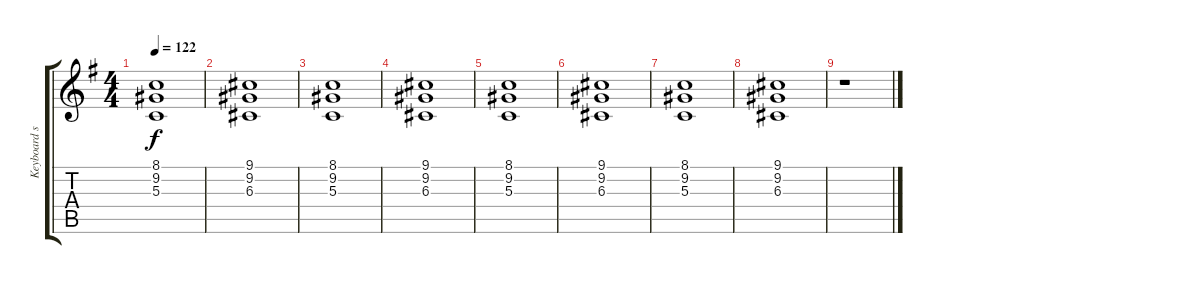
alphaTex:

\track ("Keyboard snyth" "Keyboard s") {instrument pad2warm}
\staff {score tabs}
\tuning (E4 B3 G3 D3 A2 E2) {hide}
\ts (4 4)
\tempo 122
\clef g2
\ks g
(8.1 9.2 5.3).1{dy f} |
(9.1 9.2 6.3).1 |
(8.1 9.2 5.3).1 |
(9.1 9.2 6.3).1 |
(8.1 9.2 5.3).1 |
(9.1 9.2 6.3).1 |
(8.1 9.2 5.3).1 |
(9.1 9.2 6.3).1 |
r.1
